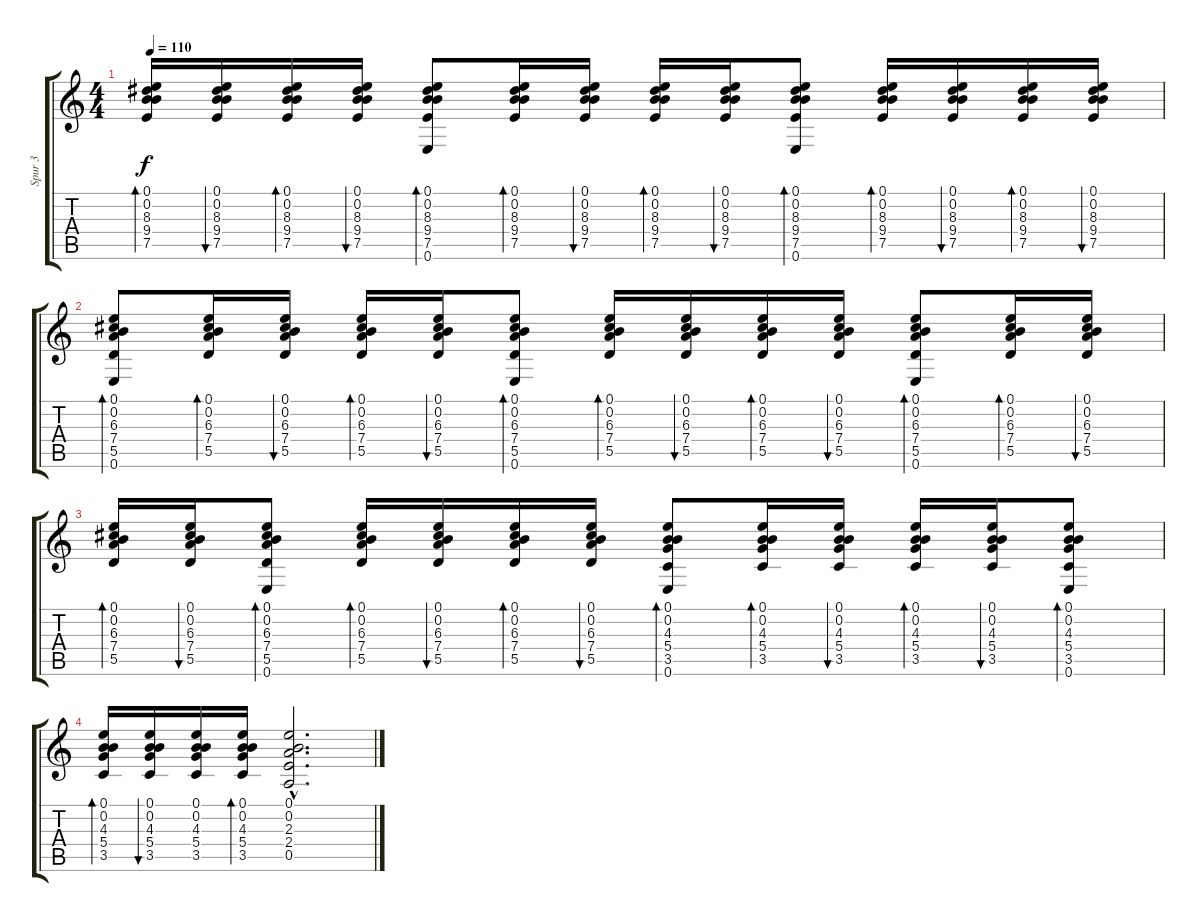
\track ("Spur 3" "Spur 3") {instrument acousticguitarsteel}
\staff {score tabs}
\tuning (E4 B3 G3 D3 A2 E2) {hide}
\ts (4 4)
\tempo 110
\clef g2
\ks c
(0.1 0.2 8.3 9.4 7.5).16{bd 30 dy f} (0.1 0.2 8.3 9.4 7.5).16{bu 30} (0.1 0.2 8.3 9.4 7.5).16{bd 30} (0.1 0.2 8.3 9.4 7.5).16{bu 30} (0.1 0.2 8.3 9.4 7.5 0.6).8{bd 30} (0.1 0.2 8.3 9.4 7.5).16{bd 30} (0.1 0.2 8.3 9.4 7.5).16{bu 30} (0.1 0.2 8.3 9.4 7.5).16{bd 30} (0.1 0.2 8.3 9.4 7.5).16{bu 30} (0.1 0.2 8.3 9.4 7.5 0.6).8{bd 30} (0.1 0.2 8.3 9.4 7.5).16{bd 30} (0.1 0.2 8.3 9.4 7.5).16{bu 30} (0.1 0.2 8.3 9.4 7.5).16{bd 30} (0.1 0.2 8.3 9.4 7.5).16{bu 30} |
(0.1 0.2 6.3 7.4 5.5 0.6).8{bd 60} (0.1 0.2 6.3 7.4 5.5).16{bd 30} (0.1 0.2 6.3 7.4 5.5).16{bu 30} (0.1 0.2 6.3 7.4 5.5).16{bd 30} (0.1 0.2 6.3 7.4 5.5).16{bu 30} (0.1 0.2 6.3 7.4 5.5 0.6).8{bd 30} (0.1 0.2 6.3 7.4 5.5).16{bd 30} (0.1 0.2 6.3 7.4 5.5).16{bu 30} (0.1 0.2 6.3 7.4 5.5).16{bd 30} (0.1 0.2 6.3 7.4 5.5).16{bu 30} (0.1 0.2 6.3 7.4 5.5 0.6).8{bd 30} (0.1 0.2 6.3 7.4 5.5).16{bd 30} (0.1 0.2 6.3 7.4 5.5).16{bu 30} |
(0.1 0.2 6.3 7.4 5.5).16{bd 30} (0.1 0.2 6.3 7.4 5.5).16{bu 30} (0.1 0.2 6.3 7.4 5.5 0.6).8{bd 30} (0.1 0.2 6.3 7.4 5.5).16{bd 30} (0.1 0.2 6.3 7.4 5.5).16{bu 30} (0.1 0.2 6.3 7.4 5.5).16{bd 30} (0.1 0.2 6.3 7.4 5.5).16{bu 30} (0.1 0.2 4.3 5.4 3.5 0.6).8{bd 60} (0.1 0.2 4.3 5.4 3.5).16{bd 30} (0.1 0.2 4.3 5.4 3.5).16{bu 30} (0.1 0.2 4.3 5.4 3.5).16{bd 30} (0.1 0.2 4.3 5.4 3.5).16{bu 30} (0.1 0.2 4.3 5.4 3.5 0.6).8{bd 30} |
(0.1 0.2 4.3 5.4 3.5).16{bd 30} (0.1 0.2 4.3 5.4 3.5).16{bu 30} (0.1 0.2 4.3 5.4 3.5).16 (0.1 0.2 4.3 5.4 3.5).16{bd 30} (0.1{hac} 0.2{hac} 2.3{hac} 2.4{hac} 0.5{hac}).2{d}
